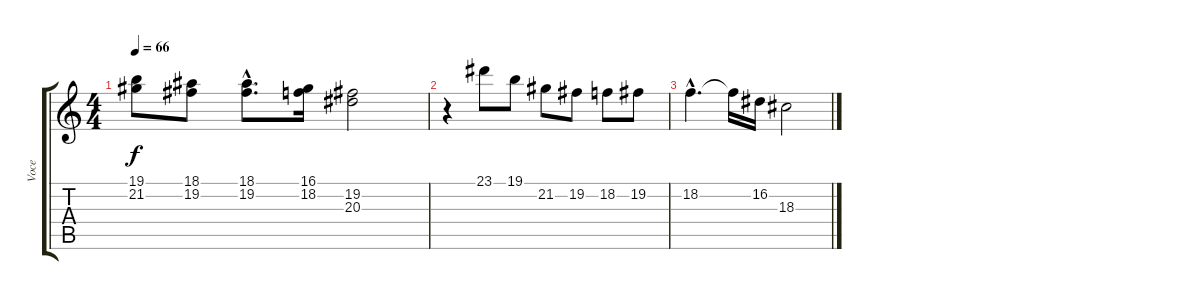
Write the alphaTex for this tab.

\track ("Voce" "Voce") {instrument cello}
\staff {score tabs}
\tuning (E4 B3 G3 D3 A2 E2) {hide}
\ts (4 4)
\tempo 66
\clef g2
\ks c
(19.1 21.2).8{dy f} (18.1 19.2).8 (18.1{hac} 19.2{hac}).8{d} (16.1 18.2).16 (19.2 20.3).2 |
r.4 23.1.8 19.1.8 21.2.8 19.2.8 18.2.8 19.2.8 |
18.2{hac}.4{d} 18.2{t}.16 16.2.16 18.3.2
